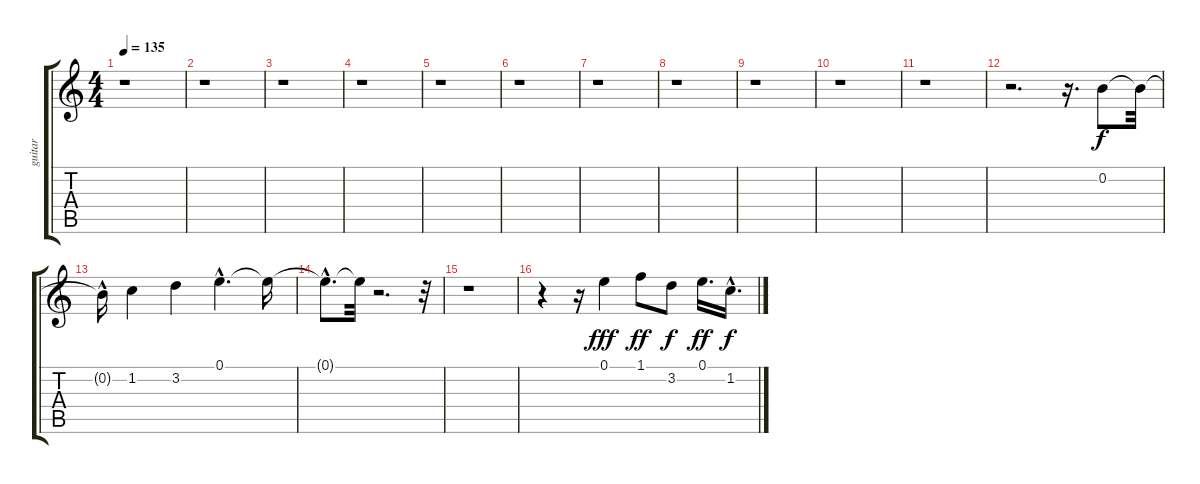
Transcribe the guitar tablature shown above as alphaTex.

\track ("guitar" "guitar") {instrument overdrivenguitar}
\staff {score tabs}
\tuning (E4 B3 G3 D3 A2 E2) {hide}
\ts (4 4)
\tempo 135
\clef g2
\ks c
r.1{dy f} |
r.1 |
r.1 |
r.1 |
r.1 |
r.1 |
r.1 |
r.1 |
r.1 |
r.1 |
r.1 |
r.2{d} r.16{d} 0.2.8{volume 11 instrument overdrivenguitar} 0.2{t}.32 |
0.2{hac t}.16 1.2.4 3.2.4 0.1{hac}.4{d} 0.1{t}.16 |
0.1{hac t}.8{d} 0.1{t}.32 r.2{d} r.32 |
r.1 |
r.4 r.16 0.1.4{dy fff} 1.1.8{dy ff} 3.2.8{dy f} 0.1.16{d dy ff} 1.2{hac}.16{d dy f}
